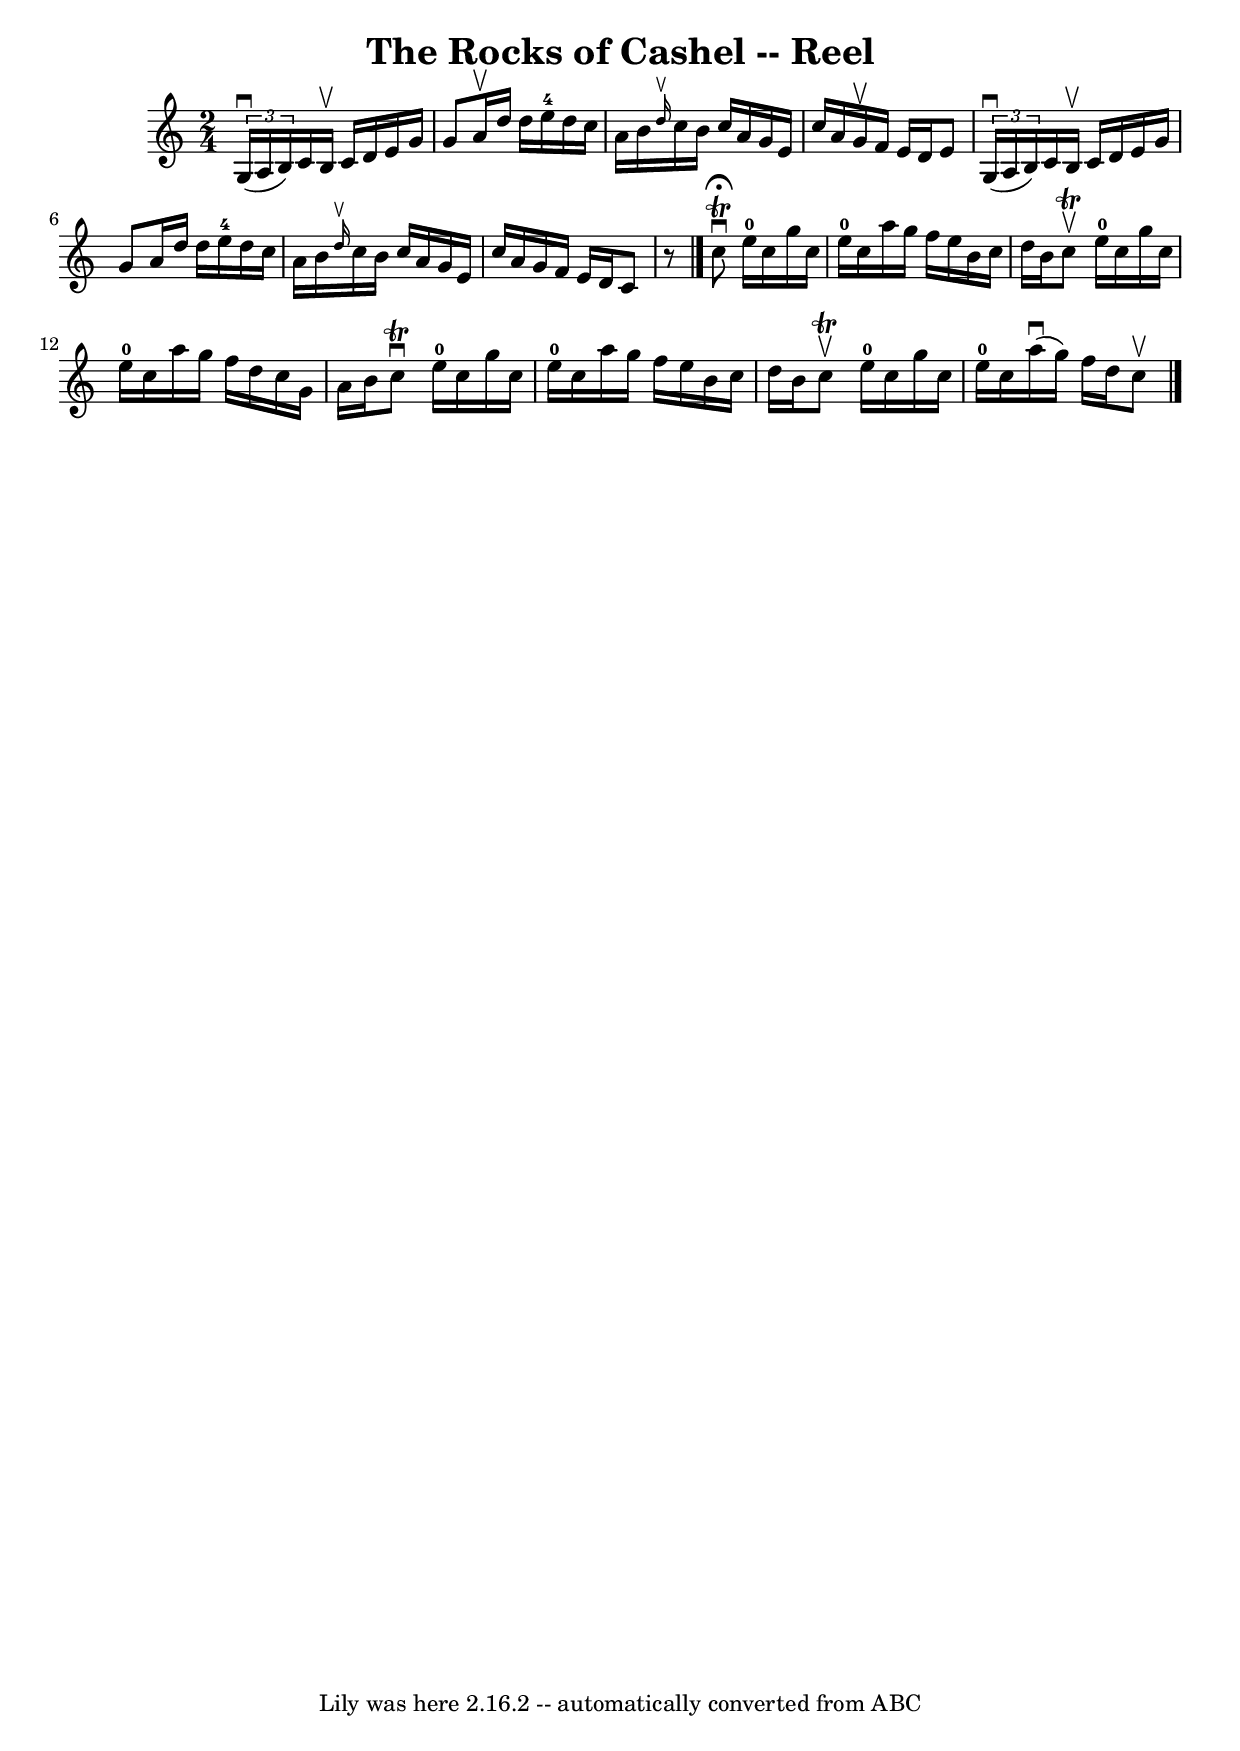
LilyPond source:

\version "2.16.2"
\include "Mammoth.ily"
\header {
  %% book = "Ryan's Mammoth Collection"
  crossRefNumber = "1"
  footnotes = "\\\\365"
  origin = "IRISH."
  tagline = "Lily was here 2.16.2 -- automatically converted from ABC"
  title = "The Rocks of Cashel -- Reel"

}
voicedefault =  {


  \time 2/4 
  \key c \major   \times 2/3 { g16^\downbow(a16 b16) 
			     } 
  |
  c'16 b16^\upbow c'16 d'16 e'16 g'16 g'8    
  |
  a'16^\upbow d''16 d''16 e''16-4 d''16 c''16 a'16 
  b'16    |
  \grace { d''16^\upbow 
	 } c''16 b'16 c''16    
  a'16 g'16 e'16 c''16 a'16    |
  g'16^\upbow f'16 e'16 
  d'16 e'8    \times 2/3 { g16 (^\downbow a16 b16) 
			 }   |
  
  c'16 b16^\upbow c'16 d'16 e'16 g'16 g'8    |
  a'16  
  d''16 d''16 e''16-4 d''16 c''16 a'16 b'16    |
  
  \grace { d''16^\upbow 
	 } c''16 b'16 c''16 a'16 g'16 e'16    
  c''16 a'16    |
  g'16 f'16 e'16 d'16 c'8    r8   
  \bar "|." c''8^\fermata^\downbow^\trill e''16-0 c''16 g''16    
  c''16 e''16-0 c''16    |
  a''16 g''16 f''16 e''16    
  b'16 c''16 d''16 b'16    |
  c''8^\upbow^\trill e''16-0   
  c''16 g''16 c''16 e''16-0 c''16    |
  a''16 g''16    
  f''16 d''16 c''16 g'16 a'16 b'16    |
  c''8 
  ^\downbow^\trill e''16-0 c''16 g''16 c''16 e''16-0 c''16   
  |
  a''16 g''16 f''16 e''16 b'16 c''16 d''16 b'16  
  |
  c''8^\upbow^\trill e''16-0 c''16 g''16 c''16    
  e''16-0 c''16    |
  a''16^\downbow(g''16) f''16    
  d''16 c''8^\upbow     \bar "|."   

}

\score{
  <<

    \context Staff="default"
    {
      \voicedefault 
      
    }

  >>
  \layout {
    
  }
  \midi {
  }

}
